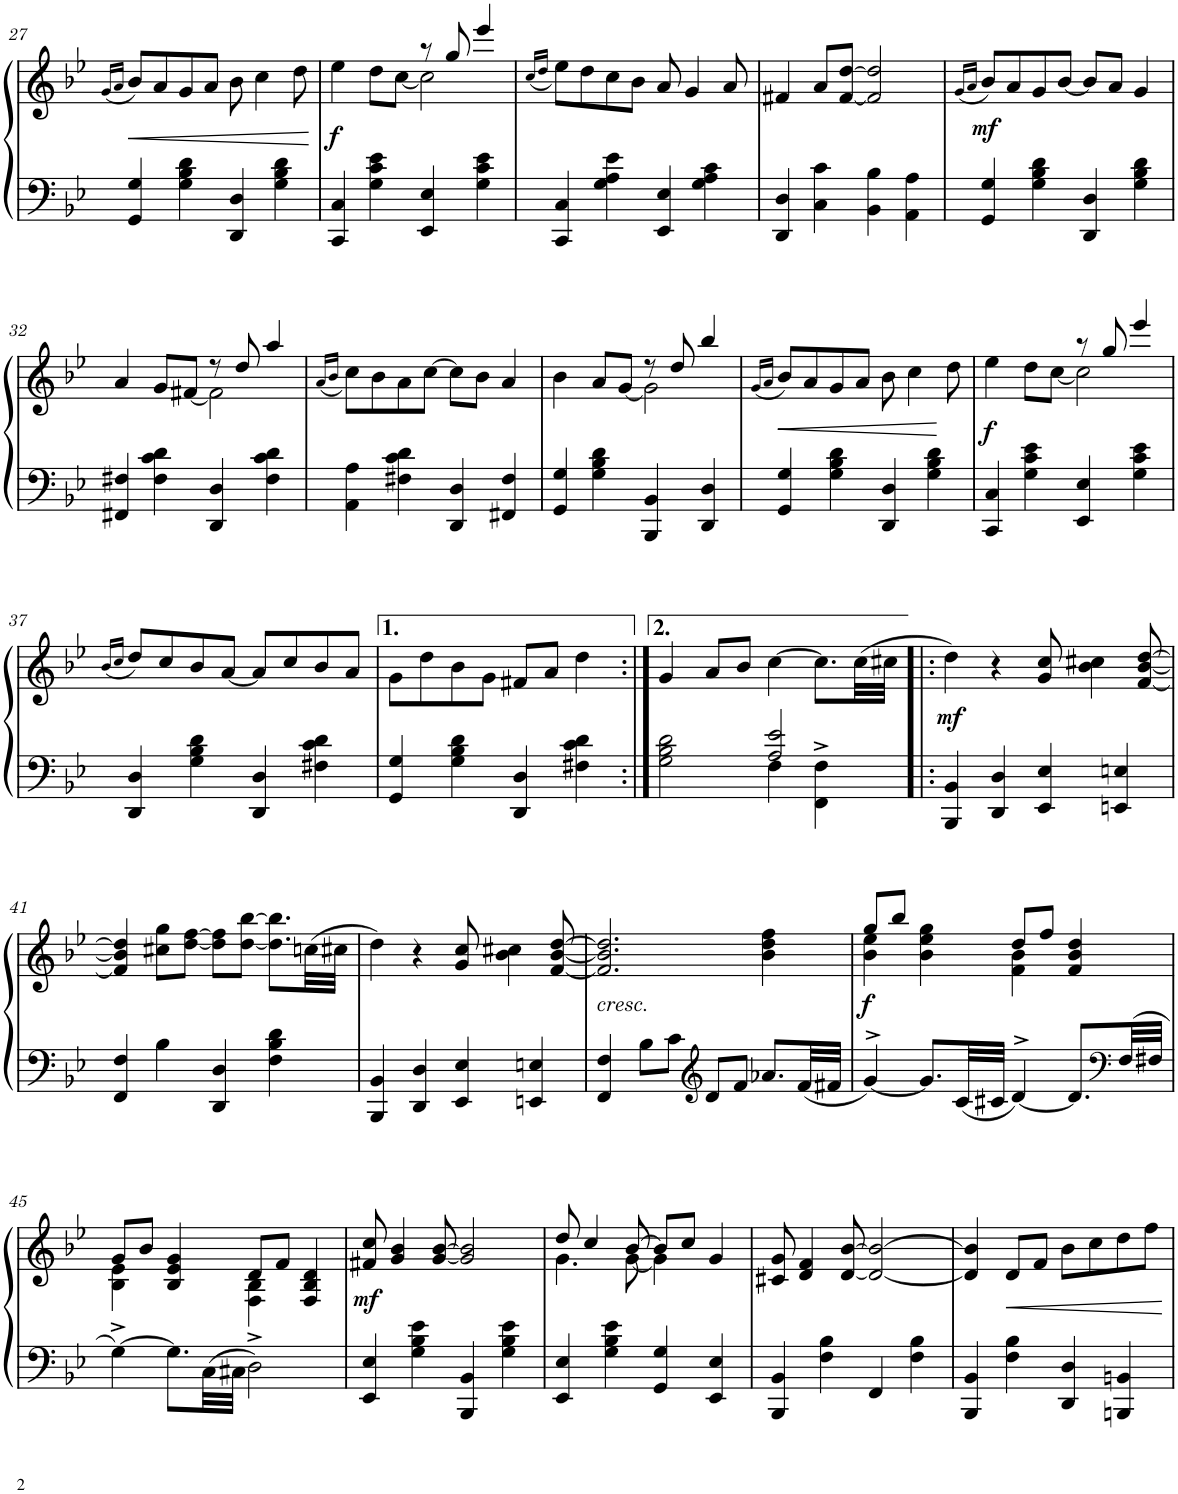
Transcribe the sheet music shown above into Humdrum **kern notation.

**kern	**kern	**dynam
*part1	*part1	*part1
*staff2	*staff1	*staff1/2
*I"Piano	*	*
*I'Pno.	*	*
!!LO:PB:g=z
*clefF4	*clefG2	*
*k[b-e-]	*k[b-e-]	*
*M4/4	*M4/4	*
*met(c)	*met(c)	*
=27	=27	=27
.	(16qg/LL	.
.	16qa/JJ	.
4GG/ 4G/	8b-/L)	.
.	8a/	.
4G\ 4B-\ 4d\	8g/	.
.	8a/J	.
4DD/ 4D/	8b-\	.
.	4cc\	.
4G\ 4B-\ 4d\	.	.
.	8dd\	.
=28	=28	=28
*	*^	*
!	!	!	!LO:DY:b
4CC/ 4C/	4ee-\	2ryy	f
4G\ 4c\ 4e-\	8dd\L	.	.
.	[8cc\J	.	.
4EE-/ 4E-/	8r	2cc\]	.
.	8gg/	.	.
4G\ 4c\ 4e-\	4eee-/	.	.
*	*v	*v	*
=29	=29	=29
.	(16qcc/LL	.
.	16qdd/JJ	.
4CC/ 4C/	8ee-\L)	.
.	8dd\	.
4G\ 4A\ 4e-\	8cc\	.
.	8b-\J	.
4EE-/ 4E-/	8a/	.
.	4g/	.
4G\ 4A\ 4c\	.	.
.	8a/	.
=30	=30	=30
4DD/ 4D/	4f#X/	.
4C\ 4c\	8a/L	.
.	[8f#/ [8dd/J	.
4BB-\ 4B-\	2f#/] 2dd/]	.
4AA\ 4A\	.	.
=31	=31	=31
.	(16qg/LL	.
.	16qa/JJ	.
!	!	!LO:DY:b
4GG/ 4G/	8b-/L)	mf
.	8a/	.
4G\ 4B-\ 4d\	8g/	.
.	[8b-/J	.
4DD/ 4D/	8b-/L]	.
.	8a/J	.
4G\ 4B-\ 4d\	4g/	.
!!LO:LB:g=z
=32	=32	=32
*	*^	*
4FF#X/ 4F#X/	4a/	2ryy	.
4F#\ 4c\ 4d\	8g/L	.	.
.	[8f#X/J	.	.
4DD/ 4D/	8r	2f#\]	.
.	8dd/	.	.
4F#\ 4c\ 4d\	4aa/	.	.
*	*v	*v	*
=33	=33	=33
.	(16qa/LL	.
.	16qb-/JJ	.
4AA\ 4A\	8cc\L)	.
.	8b-\	.
4F#X\ 4c\ 4d\	8a\	.
.	[8cc\J	.
4DD/ 4D/	8cc\L]	.
.	8b-\J	.
4FF#X/ 4F#/	4a/	.
=34	=34	=34
*	*^	*
4GG/ 4G/	4b-\	2ryy	.
4G\ 4B-\ 4d\	8a/L	.	.
.	[8g/J	.	.
4BBB-/ 4BB-/	8r	2g\]	.
.	8dd/	.	.
4DD/ 4D/	4bb-/	.	.
*	*v	*v	*
=35	=35	=35
.	(16qg/LL	.
.	16qa/JJ	.
4GG/ 4G/	8b-/L)	.
.	8a/	.
4G\ 4B-\ 4d\	8g/	.
.	8a/J	.
4DD/ 4D/	8b-\	.
.	4cc\	.
4G\ 4B-\ 4d\	.	.
.	8dd\	.
=36	=36	=36
*	*^	*
!	!	!	!LO:DY:b
4CC/ 4C/	4ee-\	2ryy	f
4G\ 4c\ 4e-\	8dd\L	.	.
.	[8cc\J	.	.
4EE-/ 4E-/	8r	2cc\]	.
.	8gg/	.	.
4G\ 4c\ 4e-\	4eee-/	.	.
*	*v	*v	*
!!LO:LB:g=z
=37	=37	=37
.	(16qb-/LL	.
.	16qcc/JJ	.
4DD/ 4D/	8dd/L)	.
.	8cc/	.
4G\ 4B-\ 4d\	8b-/	.
.	[8a/J	.
4DD/ 4D/	8a/L]	.
.	8cc/	.
4F#X\ 4c\ 4d\	8b-/	.
.	8a/J	.
=38	=38	=38
4GG/ 4G/	8g\L	.
.	8dd\	.
4G\ 4B-\ 4d\	8b-\	.
.	8g\J	.
4DD/ 4D/	8f#X/L	.
.	8a/J	.
4F#X\ 4c\ 4d\	4dd\	.
=39:|!	=39:|!	=39:|!
*^	*	*
2G\ 2B-\ 2d\	2ryy	4g/	.
.	.	8a/L	.
.	.	8b-/J	.
2A/ 2e-/	4F\	[4cc\	.
.	4FF\^> 4F\^>	8.cc\L]	.
.	.	(32cc\LL	.
.	.	32cc#X\JJJ	.
*v	*v	*	*
=40!|:	=40!|:	=40!|:
!	!	!LO:DY:b
4BBB-/ 4BB-/	4dd\)	mf
4DD/ 4D/	4r	.
4EE-/ 4E-/	8g/ 8cc/	.
.	4b-\ 4cc#X\	.
4EEn/ 4En/	.	.
.	[8f/ [8b-/ [8dd/	.
!!LO:LB:g=z
=41	=41	=41
4FF/ 4F/	4f/] 4b-/] 4dd/]	.
4B-\	8cc#X\ 8gg\L	.
.	[8dd\ [8ff\J	.
4DD/ 4D/	8dd\] 8ff\]L	.
.	[8dd\ [8bb-\J	.
4F\ 4B-\ 4d\	8.dd\] 8.bb-\]L	.
.	(32ccn\LL	.
.	32cc#X\JJJ	.
=42	=42	=42
4BBB-/ 4BB-/	4dd\)	.
4DD/ 4D/	4r	.
4EE-/ 4E-/	8g/ 8cc/	.
.	4b-\ 4cc#X\	.
4EEn/ 4En/	.	.
.	[8f/ [8b-/ [8dd/	.
=43	=43	=43
!	!LO:TX:b:i:t=cresc.	!
4FF/ 4F/	2.f/] 2.b-/] 2.dd/]	.
8B-\L	.	.
8c\J	.	.
*clefG2	*	*
8d/L	.	.
8f/J	.	.
8.a-X/L	4b-\ 4dd\ 4ff\	.
32f/LL	.	.
32f#X/JJJ	.	.
=44	=44	=44
*	*^	*
!	!	!	!LO:DY:b
[4g^>/	4b-\ 4ee-\	8gg/L	f
.	.	8bb-/J	.
8.g/L]	4b-\ 4ee-\ 4gg\	4ryy	.
32c/LL	.	.	.
32c#X/JJJ	.	.	.
[4d^>/	4f\ 4b-\	8dd/L	.
.	.	8ff/J	.
8.d/L]	4f/ 4b-/ 4dd/	4ryy	.
*clefF4	*	*	*
32F/LL	.	.	.
32F#X/JJJ	.	.	.
!!LO:LB:g=z	!!
=45	=45	=45	=45
[4G^\	4B-\ 4e-\	8g/L	.
.	.	8b-/J	.
8.G\L]	4B-/ 4e-/ 4g/	4ryy	.
32C\LL	.	.	.
32C#X\JJJ	.	.	.
2D^>\	4F\ 4B-\	8d/L	.
.	.	8f/J	.
.	4F/ 4B-/ 4d/	4ryy	.
=46	=46	=46	=46
!	!	!	!LO:DY:b
*	*v	*v	*
4EE-/ 4E-/	8f#X/ 8cc/	mf
.	4g/ 4b-/	.
4G\ 4B-\ 4e-\	.	.
.	[8g/ [8b-/	.
4BBB-/ 4BB-/	2g/] 2b-/]	.
4G\ 4B-\ 4e-\	.	.
=47	=47	=47
*	*^	*
4EE-/ 4E-/	8dd/	4.g\	.
.	4cc/	.	.
4G\ 4B-\ 4e-\	.	.	.
.	[8b-/	[8g\	.
4GG/ 4G/	8b-/L]	4g\]	.
.	8cc/J	.	.
4EE-/ 4E-/	4g/	4ryy	.
*	*v	*v	*
=48	=48	=48
4BBB-/ 4BB-/	8c#X/ 8g/	.
.	4d/ 4f/	.
4F\ 4B-\	.	.
.	[8d/ [8b-/	.
4FF/	2d/_ 2b-/_	.
4F\ 4B-\	.	.
=49	=49	=49
4BBB-/ 4BB-/	4d/] 4b-/]	.
!	!	!LO:HP:b
4F\ 4B-\	8d/L	<
.	8f/J	.
4DD/ 4D/	8b-\L	.
.	8cc\	.
4BBBn/ 4BBn/	8dd\	.
.	8ff\J	.
.	.	[
=	=	=
*-	*-	*-
